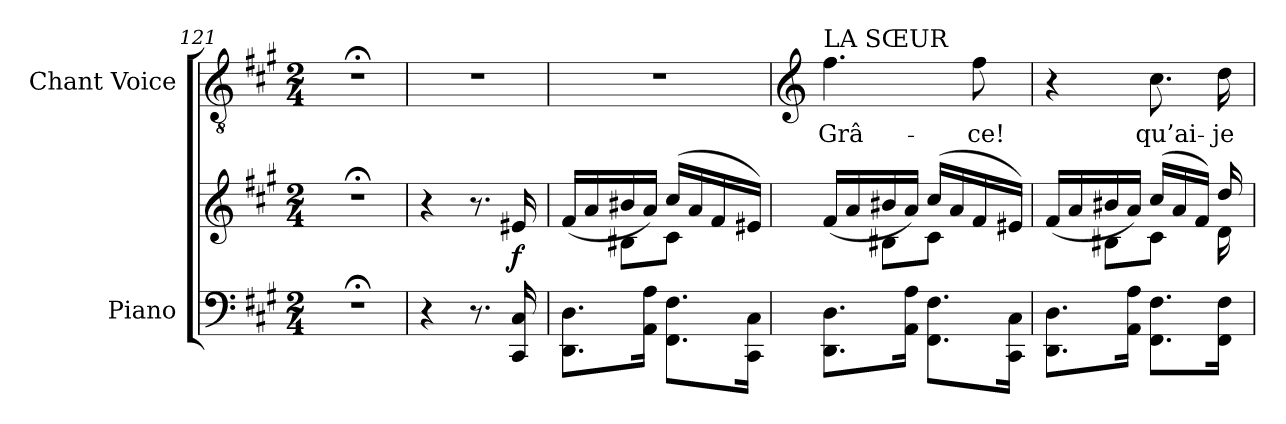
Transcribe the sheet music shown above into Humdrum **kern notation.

**kern	**kern	**dynam	**kern	**text
*part2	*part2	*part2	*part1	*part1
*staff3	*staff2	*staff2/3	*staff1	*staff1
*I"Piano	*	*	*I"Chant Voice	*
*I'Pno	*	*	*	*
!!LO:PB:g=z
*clefF4	*clefG2	*	*clefGv2	*
*k[f#c#g#]	*k[f#c#g#]	*	*k[f#c#g#]	*
*M2/4	*M2/4	*	*M2/4	*
=121	=121	=121	=121	=121
2r;<	2r;<	.	2r;<	.
=122	=122	=122	=122	=122
4r	4r	.	2r	.
8.r	8.r	.	.	.
!	!	!LO:DY:b	!	!
16CC#/ 16C#/	16e#X/	f	.	.
=123	=123	=123	=123	=123
*	*^	*	*	*
8.DD\ 8.D\L	(16f#/LL	8ryy	.	2r	.
.	16a/	.	.	.	.
.	16b#X/	8B#X\L	.	.	.
16AA\ 16A\Jk	16a/JJ)	.	.	.	.
8.FF#\ 8.F#\L	(16cc#/LL	8c#\J	.	.	.
.	16a/	.	.	.	.
.	16f#/	8ryy	.	.	.
16CC#\ 16C#\Jk	16e#X/JJ)	.	.	.	.
=124	=124	=124	=124	=124	=124
*	*	*	*	*clefG2	*
!	!	!	!	!LO:TX:a:t=LA SŒUR	!
!	!	!	!	!	!LO:LY:b
8.DD\ 8.D\L	(16f#/LL	8ryy	.	4.ff#\	Grâ-
.	16a/	.	.	.	.
.	16b#X/	8B#X\L	.	.	.
16AA\ 16A\Jk	16a/JJ)	.	.	.	.
8.FF#\ 8.F#\L	(16cc#/LL	8c#\J	.	.	.
.	16a/	.	.	.	.
!	!	!	!	!	!LO:LY:b
.	16f#/	8ryy	.	8ff#\	-ce!
16CC#\ 16C#\Jk	16e#X/JJ)	.	.	.	.
=125	=125	=125	=125	=125	=125
8.DD\ 8.D\L	(16f#/LL	8ryy	.	4r	.
.	16a/	.	.	.	.
.	16b#X/	8B#X\L	.	.	.
16AA\ 16A\Jk	16a/JJ)	.	.	.	.
!	!	!	!	!	!LO:LY:b
8.FF#\ 8.F#\L	(16cc#/LL	8c#\J	.	8.cc#\	qu’ai-
.	16a/	.	.	.	.
.	16f#/JJ)	16ryy	.	.	.
!	!	!	!	!	!LO:LY:b
16FF#\ 16F#\Jk	16dd/	16d\	.	16dd\	-je
*	*v	*v	*	*	*
=	=	=	=	=
*-	*-	*-	*-	*-
